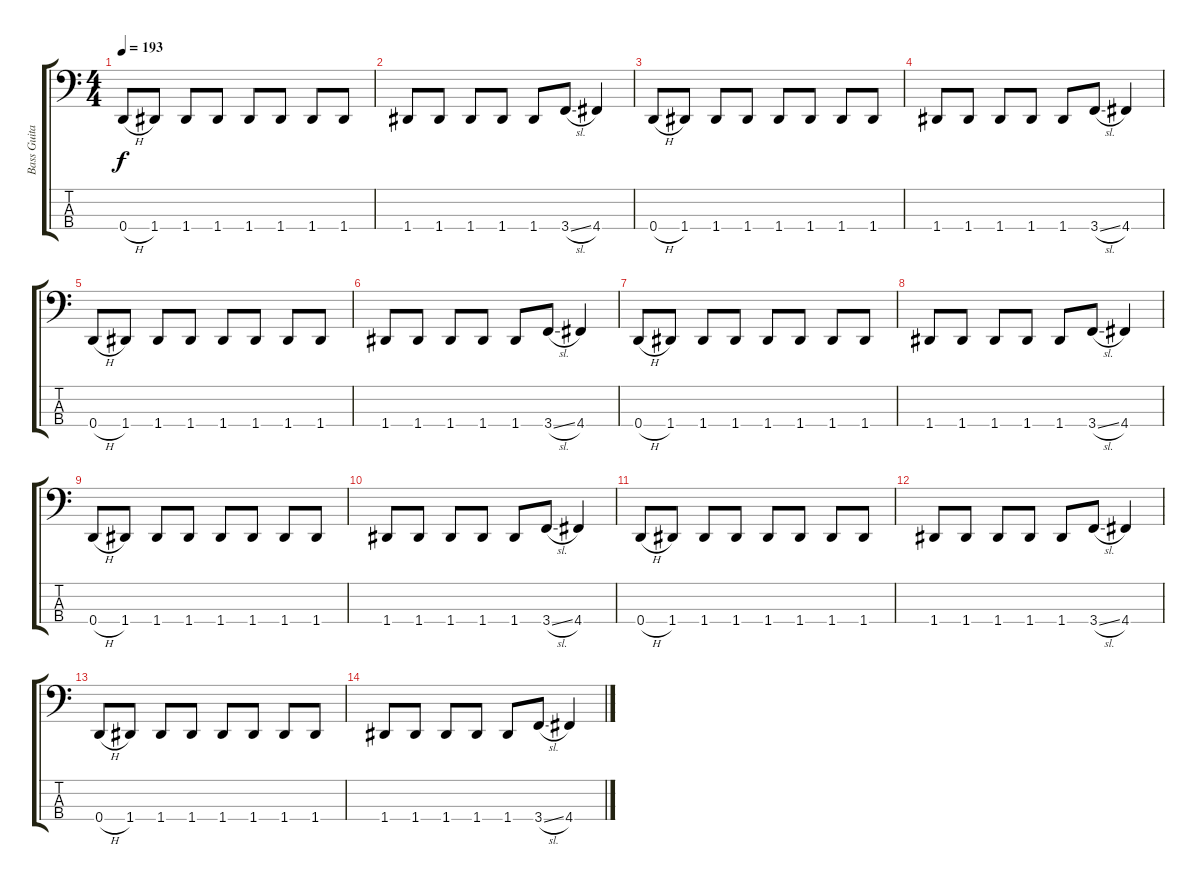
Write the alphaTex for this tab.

\track ("Bass Guitar" "Bass Guita") {instrument electricbasspick}
\staff {score tabs}
\tuning (G2 D2 A1 D1) {hide}
\ts (4 4)
\tempo 193
\clef f4
\ks c
0.4{h}.8{dy f} 1.4.8 1.4.8 1.4.8 1.4.8 1.4.8 1.4.8 1.4.8 |
1.4.8 1.4.8 1.4.8 1.4.8 1.4.8 3.4{sl}.8 4.4.4 |
0.4{h}.8 1.4.8 1.4.8 1.4.8 1.4.8 1.4.8 1.4.8 1.4.8 |
1.4.8 1.4.8 1.4.8 1.4.8 1.4.8 3.4{sl}.8 4.4.4 |
0.4{h}.8 1.4.8 1.4.8 1.4.8 1.4.8 1.4.8 1.4.8 1.4.8 |
1.4.8 1.4.8 1.4.8 1.4.8 1.4.8 3.4{sl}.8 4.4.4 |
0.4{h}.8 1.4.8 1.4.8 1.4.8 1.4.8 1.4.8 1.4.8 1.4.8 |
1.4.8 1.4.8 1.4.8 1.4.8 1.4.8 3.4{sl}.8 4.4.4 |
0.4{h}.8 1.4.8 1.4.8 1.4.8 1.4.8 1.4.8 1.4.8 1.4.8 |
1.4.8 1.4.8 1.4.8 1.4.8 1.4.8 3.4{sl}.8 4.4.4 |
0.4{h}.8 1.4.8 1.4.8 1.4.8 1.4.8 1.4.8 1.4.8 1.4.8 |
1.4.8 1.4.8 1.4.8 1.4.8 1.4.8 3.4{sl}.8 4.4.4 |
0.4{h}.8 1.4.8 1.4.8 1.4.8 1.4.8 1.4.8 1.4.8 1.4.8 |
1.4.8 1.4.8 1.4.8 1.4.8 1.4.8 3.4{sl}.8 4.4.4
